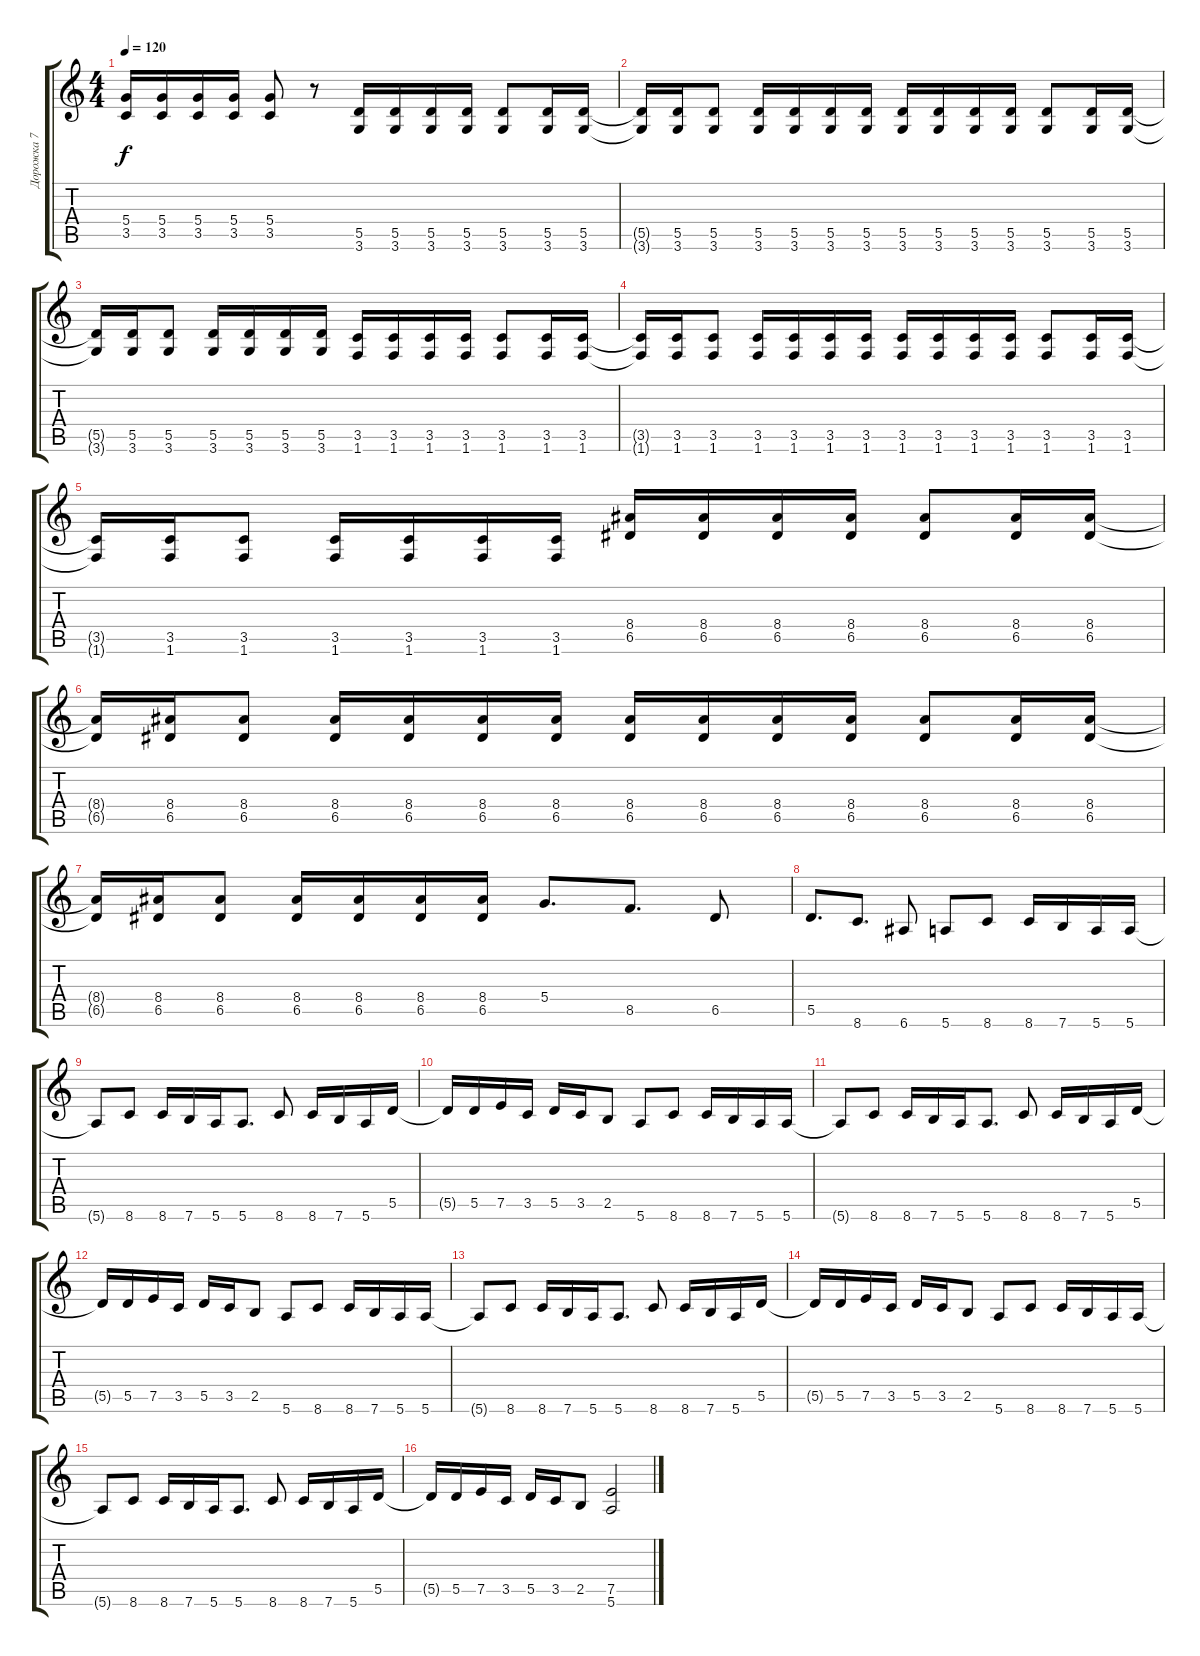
\track ("Дорожка 7" "Дорожка 7") {instrument distortionguitar}
\staff {score tabs}
\tuning (E4 B3 G3 D3 A2 E2) {hide}
\ts (4 4)
\tempo 120
\clef g2
\ks c
(5.4 3.5).16{dy f} (5.4 3.5).16 (5.4 3.5).16 (5.4 3.5).16 (5.4 3.5).8 r.8 (5.5 3.6).16 (5.5 3.6).16 (5.5 3.6).16 (5.5 3.6).16 (5.5 3.6).8 (5.5 3.6).16 (5.5 3.6).16 |
(5.5{t} 3.6{t}).16 (5.5 3.6).16 (5.5 3.6).8 (5.5 3.6).16 (5.5 3.6).16 (5.5 3.6).16 (5.5 3.6).16 (5.5 3.6).16 (5.5 3.6).16 (5.5 3.6).16 (5.5 3.6).16 (5.5 3.6).8 (5.5 3.6).16 (5.5 3.6).16 |
(5.5{t} 3.6{t}).16 (5.5 3.6).16 (5.5 3.6).8 (5.5 3.6).16 (5.5 3.6).16 (5.5 3.6).16 (5.5 3.6).16 (3.5 1.6).16 (3.5 1.6).16 (3.5 1.6).16 (3.5 1.6).16 (3.5 1.6).8 (3.5 1.6).16 (3.5 1.6).16 |
(3.5{t} 1.6{t}).16 (3.5 1.6).16 (3.5 1.6).8 (3.5 1.6).16 (3.5 1.6).16 (3.5 1.6).16 (3.5 1.6).16 (3.5 1.6).16 (3.5 1.6).16 (3.5 1.6).16 (3.5 1.6).16 (3.5 1.6).8 (3.5 1.6).16 (3.5 1.6).16 |
(3.5{t} 1.6{t}).16 (3.5 1.6).16 (3.5 1.6).8 (3.5 1.6).16 (3.5 1.6).16 (3.5 1.6).16 (3.5 1.6).16 (8.4 6.5).16 (8.4 6.5).16 (8.4 6.5).16 (8.4 6.5).16 (8.4 6.5).8 (8.4 6.5).16 (8.4 6.5).16 |
(8.4{t} 6.5{t}).16 (8.4 6.5).16 (8.4 6.5).8 (8.4 6.5).16 (8.4 6.5).16 (8.4 6.5).16 (8.4 6.5).16 (8.4 6.5).16 (8.4 6.5).16 (8.4 6.5).16 (8.4 6.5).16 (8.4 6.5).8 (8.4 6.5).16 (8.4 6.5).16 |
(8.4{t} 6.5{t}).16 (8.4 6.5).16 (8.4 6.5).8 (8.4 6.5).16 (8.4 6.5).16 (8.4 6.5).16 (8.4 6.5).16 5.4.8{d} 8.5.8{d} 6.5.8 |
5.5.8{d} 8.6.8{d} 6.6.8 5.6.8 8.6.8 8.6.16 7.6.16 5.6.16 5.6.16 |
5.6{t}.8 8.6.8 8.6.16 7.6.16 5.6.16 5.6.8{d} 8.6.8 8.6.16 7.6.16 5.6.16 5.5.16 |
5.5{t}.16 5.5.16 7.5.16 3.5.16 5.5.16 3.5.16 2.5.8 5.6.8 8.6.8 8.6.16 7.6.16 5.6.16 5.6.16 |
5.6{t}.8 8.6.8 8.6.16 7.6.16 5.6.16 5.6.8{d} 8.6.8 8.6.16 7.6.16 5.6.16 5.5.16 |
5.5{t}.16 5.5.16 7.5.16 3.5.16 5.5.16 3.5.16 2.5.8 5.6.8 8.6.8 8.6.16 7.6.16 5.6.16 5.6.16 |
5.6{t}.8 8.6.8 8.6.16 7.6.16 5.6.16 5.6.8{d} 8.6.8 8.6.16 7.6.16 5.6.16 5.5.16 |
5.5{t}.16 5.5.16 7.5.16 3.5.16 5.5.16 3.5.16 2.5.8 5.6.8 8.6.8 8.6.16 7.6.16 5.6.16 5.6.16 |
5.6{t}.8 8.6.8 8.6.16 7.6.16 5.6.16 5.6.8{d} 8.6.8 8.6.16 7.6.16 5.6.16 5.5.16 |
5.5{t}.16 5.5.16 7.5.16 3.5.16 5.5.16 3.5.16 2.5.8 (7.5 5.6).2
